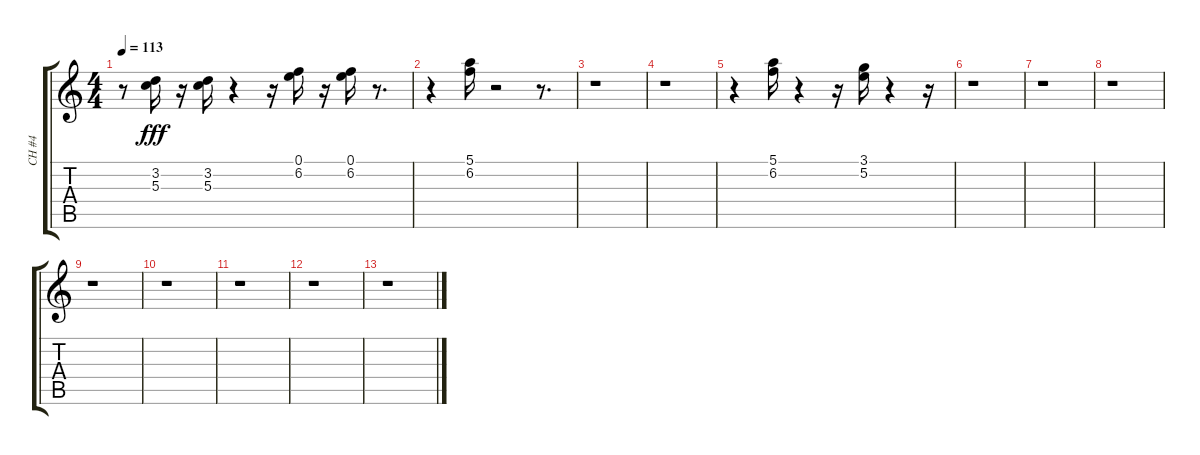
\track ("CH #4" "CH #4") {instrument electricbasspick}
\staff {score tabs}
\tuning (E4 B3 G3 D3 A2 E2) {hide}
\ts (4 4)
\tempo 113
\clef g2
\ks c
r.8{dy fff} (3.2 5.3).16{balance 14} r.16 (3.2 5.3).16 r.4 r.16 (0.1 6.2).16 r.16 (0.1 6.2).16 r.8{d} |
r.4 (5.1 6.2).16 r.2 r.8{d} |
r.1 |
r.1 |
r.4 (5.1 6.2).16 r.4 r.16 (3.1 5.2).16 r.4 r.16 |
r.1 |
r.1 |
r.1 |
r.1 |
r.1 |
r.1 |
r.1 |
r.1
